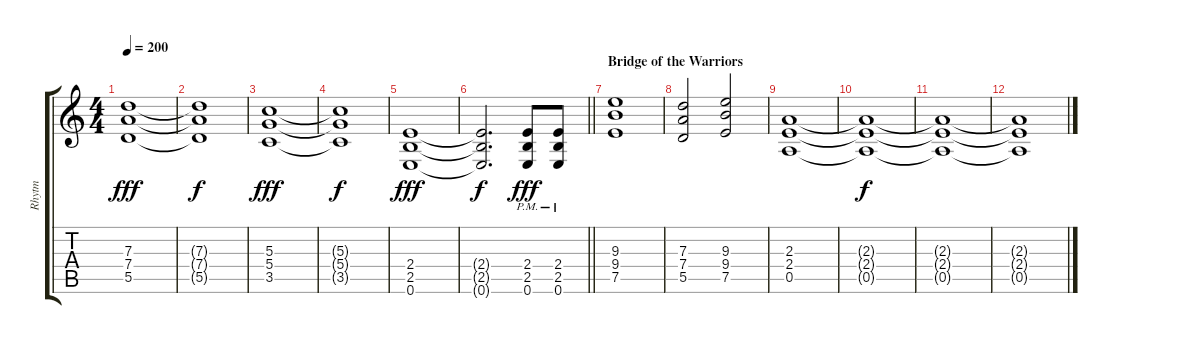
\track ("Rhytm" "Rhytm") {instrument distortionguitar}
\staff {score tabs}
\tuning (E4 B3 G3 D3 A2 E2) {hide}
\ts (4 4)
\tempo 200
\clef g2
\ks c
(7.3 7.4 5.5).1{dy fff} |
(7.3{t} 7.4{t} 5.5{t}).1{dy f} |
(5.3 5.4 3.5).1{dy fff} |
(5.3{t} 5.4{t} 3.5{t}).1{dy f} |
(2.4 2.5 0.6).1{dy fff} |
\barLineRight lightlight
(2.4{t} 2.5{t} 0.6{t}).2{d dy f} (2.4{pm} 2.5{pm} 0.6{pm}).8{dy fff} (2.4{pm} 2.5{pm} 0.6{pm}).8 |
\section ("" "Bridge of the Warriors")
(9.3 9.4 7.5).1 |
(7.3 7.4 5.5).2 (9.3 9.4 7.5).2 |
(2.3 2.4 0.5).1{volume 1} |
(2.3{t} 2.4{t} 0.5{t}).1{dy f} |
(2.3{t} 2.4{t} 0.5{t}).1 |
(2.3{t} 2.4{t} 0.5{t}).1
